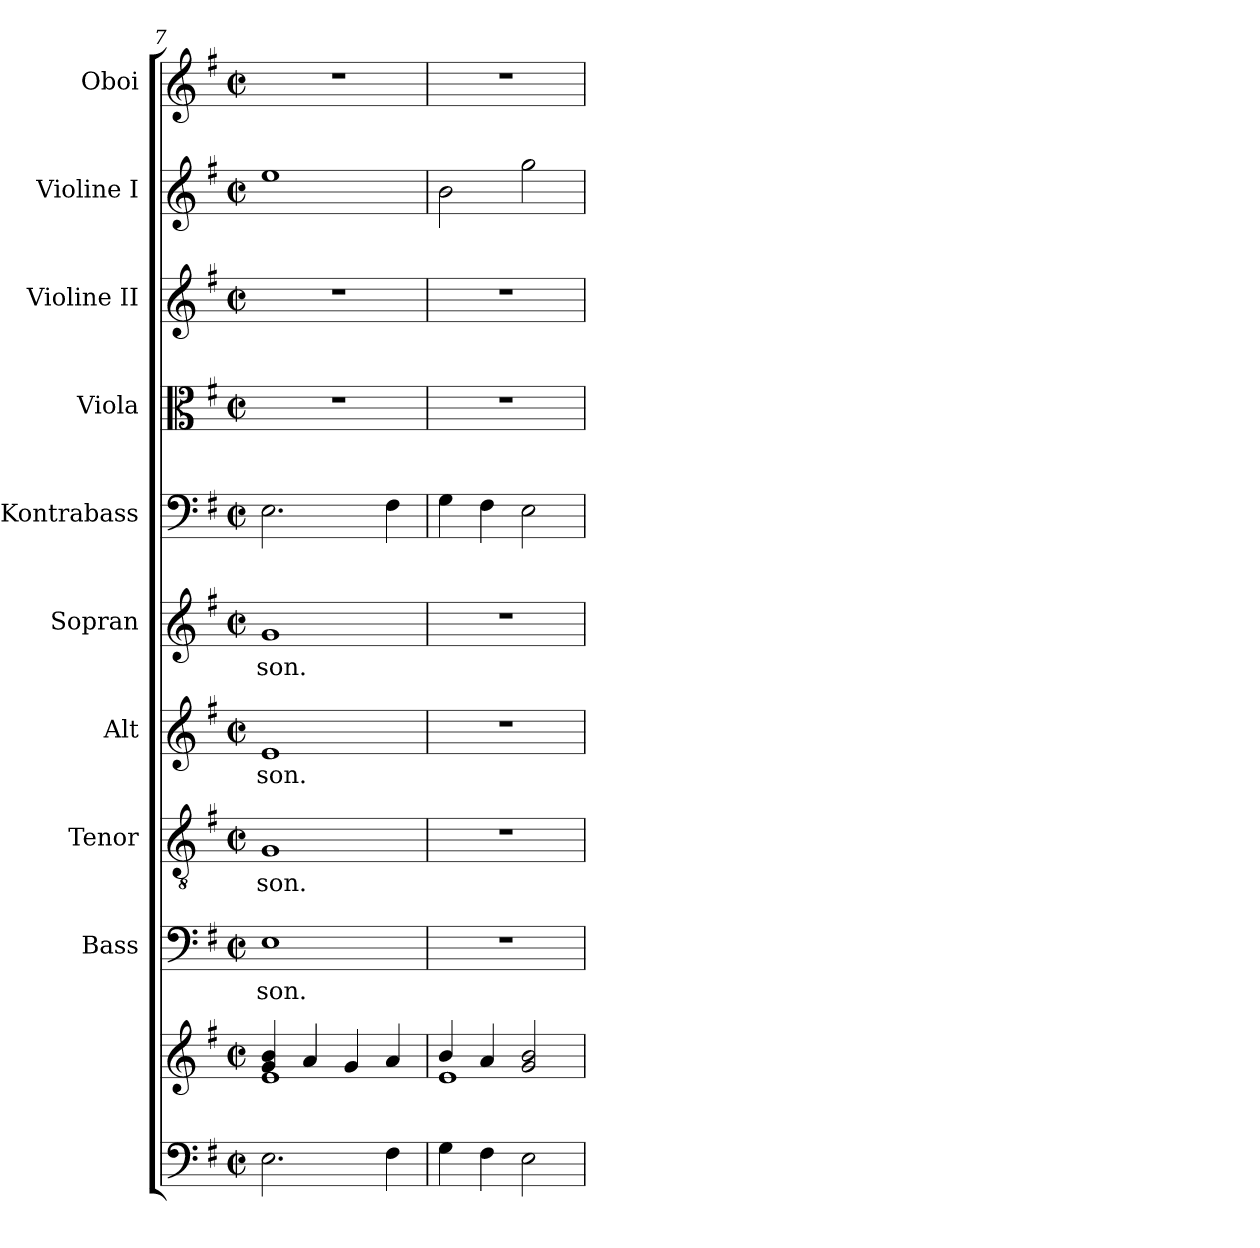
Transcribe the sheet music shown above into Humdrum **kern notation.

**kern	**kern	**kern	**text	**kern	**text	**kern	**text	**kern	**text	**kern	**kern	**kern	**kern	**kern
*part10	*part10	*part9	*part9	*part8	*part8	*part7	*part7	*part6	*part6	*part5	*part4	*part3	*part2	*part1
*staff11	*staff10	*staff9	*staff9	*staff8	*staff8	*staff7	*staff7	*staff6	*staff6	*staff5	*staff4	*staff3	*staff2	*staff1
*	*	*I"Bass	*	*I"Tenor	*	*I"Alt	*	*I"Sopran	*	*I"Kontrabass	*I"Viola	*I"Violine II	*I"Violine I	*I"Oboi
*	*	*I'B.	*	*I'T.	*	*I'A.	*	*I'S.	*	*I'Kb.	*I'Vla.	*I'Vl. II	*I'Vl. I	*I'Ob.
!!LO:PB:g=z
*clefF4	*clefG2	*clefF4	*	*clefGv2	*	*clefG2	*	*clefG2	*	*clefF4	*clefC3	*clefG2	*clefG2	*clefG2
*	*	*	*	*	*	*	*	*	*	*ITrd7c12	*	*	*	*
*k[f#]	*k[f#]	*k[f#]	*	*k[f#]	*	*k[f#]	*	*k[f#]	*	*k[f#]	*k[f#]	*k[f#]	*k[f#]	*k[f#]
*G:	*G:	*G:	*	*G:	*	*G:	*	*G:	*	*G:	*G:	*G:	*G:	*G:
*M2/2	*M2/2	*M2/2	*	*M2/2	*	*M2/2	*	*M2/2	*	*M2/2	*M2/2	*M2/2	*M2/2	*M2/2
*met(c|)	*met(c|)	*met(c|)	*	*met(c|)	*	*met(c|)	*	*met(c|)	*	*met(c|)	*met(c|)	*met(c|)	*met(c|)	*met(c|)
=7	=7	=7	=7	=7	=7	=7	=7	=7	=7	=7	=7	=7	=7	=7
*	*^	*	*	*	*	*	*	*	*	*	*	*	*	*
!	!	!	!	!LO:LY:b	!	!LO:LY:b	!	!LO:LY:b	!	!LO:LY:b	!	!	!	!	!
2.E\	4g/ 4b/	1e	1E	-son.	1G	-son.	1e	-son.	1g	-son.	2.EE\	1r	1r	1ee	1r
.	4a/	.	.	.	.	.	.	.	.	.	.	.	.	.	.
.	4g/	.	.	.	.	.	.	.	.	.	.	.	.	.	.
4F#\	4a/	.	.	.	.	.	.	.	.	.	4FF#\	.	.	.	.
=8	=8	=8	=8	=8	=8	=8	=8	=8	=8	=8	=8	=8	=8	=8	=8
4G\	4b/	1e	1r	.	1r	.	1r	.	1r	.	4GG\	1r	1r	2b\	1r
4F#\	4a/	.	.	.	.	.	.	.	.	.	4FF#\	.	.	.	.
2E\	2g/ 2b/	.	.	.	.	.	.	.	.	.	2EE\	.	.	2gg\	.
*	*v	*v	*	*	*	*	*	*	*	*	*	*	*	*	*
=	=	=	=	=	=	=	=	=	=	=	=	=	=	=
*-	*-	*-	*-	*-	*-	*-	*-	*-	*-	*-	*-	*-	*-	*-
